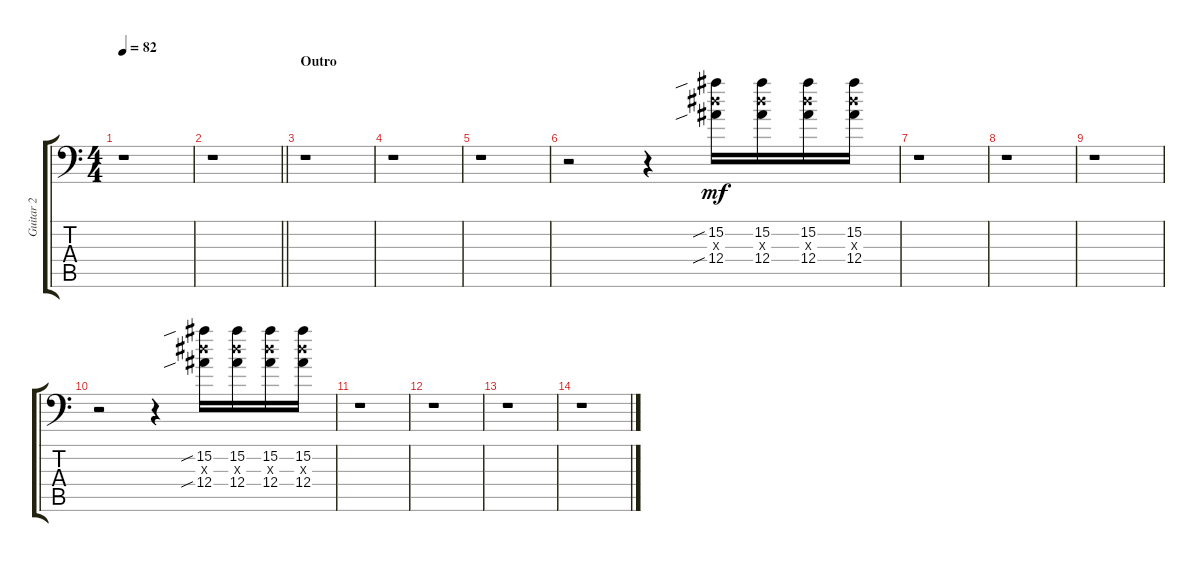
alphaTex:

\track ("Guitar 2" "Guitar 2") {instrument distortionguitar}
\staff {score tabs}
\tuning (C4 G3 Eb3 Bb2 F2 Bb1) {hide}
\ts (4 4)
\tempo 82
\clef f4
\ks c
r.1{dy mf} |
\barLineRight lightlight
r.1 |
\section ("" "Outro")
r.1 |
r.1 |
r.1 |
r.2 r.4 (15.2{sib} 12.3{x} 12.4{sib}).16 (15.2 12.3{x} 12.4).16 (15.2 12.3{x} 12.4).16 (15.2 12.3{x} 12.4).16 |
r.1 |
r.1 |
r.1 |
r.2 r.4 (15.2{sib} 12.3{x} 12.4{sib}).16 (15.2 12.3{x} 12.4).16 (15.2 12.3{x} 12.4).16 (15.2 12.3{x} 12.4).16 |
r.1 |
r.1 |
r.1 |
r.1
